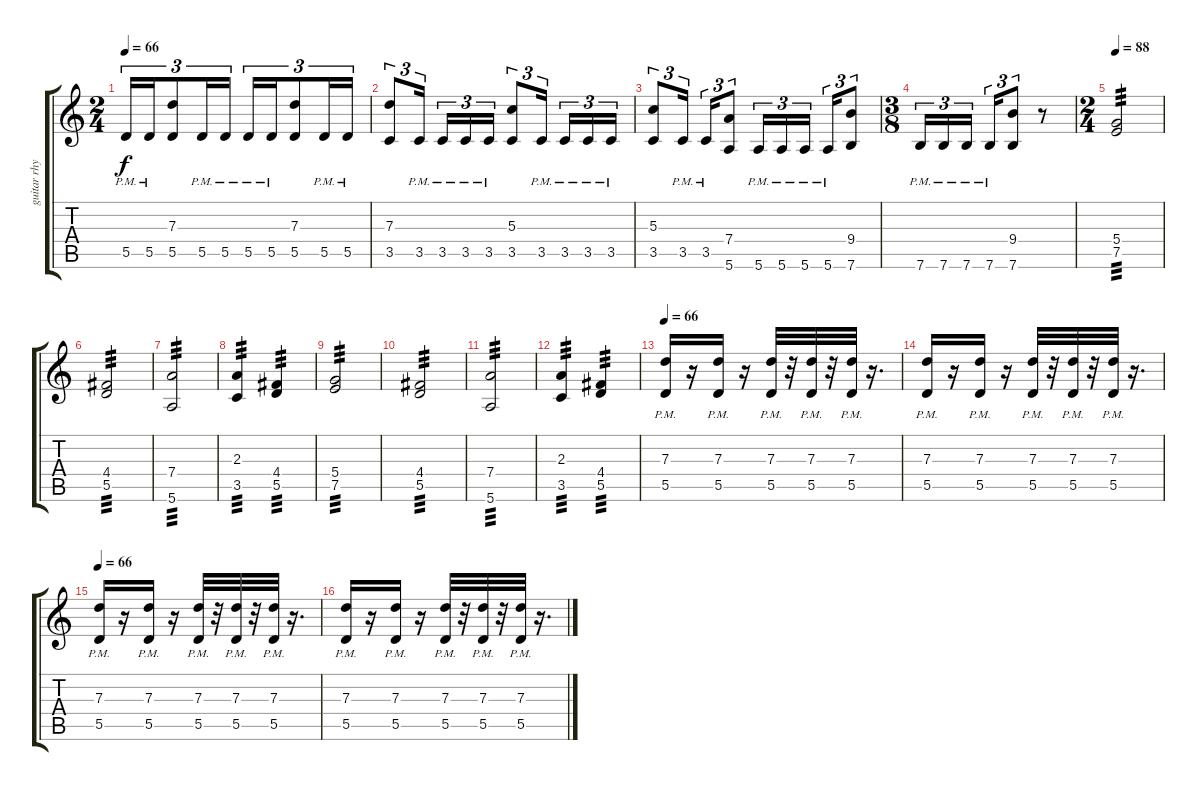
\track ("guitar rhythm right" "guitar rhy") {instrument distortionguitar}
\staff {score tabs}
\tuning (E4 B3 G3 D3 A2 E2) {hide}
\ts (2 4)
\tempo 66
\clef g2
\ks c
5.5{pm}.16{tu (3 2) dy f} 5.5{pm}.16{tu (3 2)} (7.3 5.5).8{tu (3 2)} 5.5{pm}.16{tu (3 2)} 5.5{pm}.16{tu (3 2)} 5.5{pm}.16{tu (3 2)} 5.5{pm}.16{tu (3 2)} (7.3 5.5).8{tu (3 2)} 5.5{pm}.16{tu (3 2)} 5.5{pm}.16{tu (3 2)} |
(7.3 3.5).8{tu (3 2)} 3.5{pm}.16{tu (3 2) beam splitsecondary} 3.5{pm}.16{tu (3 2)} 3.5{pm}.16{tu (3 2)} 3.5{pm}.16{tu (3 2)} (5.3 3.5).8{tu (3 2)} 3.5{pm}.16{tu (3 2) beam splitsecondary} 3.5{pm}.16{tu (3 2)} 3.5{pm}.16{tu (3 2)} 3.5{pm}.16{tu (3 2)} |
(5.3 3.5).8{tu (3 2)} 3.5{pm}.16{tu (3 2) beam splitsecondary} 3.5{pm}.16{tu (3 2)} (7.4 5.6).8{tu (3 2)} 5.6{pm}.16{tu (3 2)} 5.6{pm}.16{tu (3 2)} 5.6{pm}.16{tu (3 2) beam splitsecondary} 5.6{pm}.16{tu (3 2)} (9.4 7.6).8{tu (3 2)} |
\ts (3 8)
7.6{pm}.16{tu (3 2)} 7.6{pm}.16{tu (3 2)} 7.6{pm}.16{tu (3 2)} 7.6{pm}.16{tu (3 2)} (9.4 7.6).8{tu (3 2)} r.8 |
\ts (2 4)
\tempo 88
(5.4 7.5).2{tp 3} |
(4.4 5.5).2{tp 3} |
(7.4 5.6).2{tp 3} |
(2.3 3.5).4{tp 3} (4.4 5.5).4{tp 3} |
(5.4 7.5).2{tp 3} |
(4.4 5.5).2{tp 3} |
(7.4 5.6).2{tp 3} |
(2.3 3.5).4{tp 3} (4.4 5.5).4{tp 3} |
\tempo 66
(7.3{pm} 5.5{pm}).16 r.16 (7.3{pm} 5.5{pm}).16 r.16 (7.3{pm} 5.5{pm}).32 r.32 (7.3{pm} 5.5{pm}).32 r.32 (7.3{pm} 5.5{pm}).32 r.16{d} |
(7.3{pm} 5.5{pm}).16 r.16 (7.3{pm} 5.5{pm}).16 r.16 (7.3{pm} 5.5{pm}).32 r.32 (7.3{pm} 5.5{pm}).32 r.32 (7.3{pm} 5.5{pm}).32 r.16{d} |
\tempo 66
(7.3{pm} 5.5{pm}).16 r.16 (7.3{pm} 5.5{pm}).16 r.16 (7.3{pm} 5.5{pm}).32 r.32 (7.3{pm} 5.5{pm}).32 r.32 (7.3{pm} 5.5{pm}).32 r.16{d} |
(7.3{pm} 5.5{pm}).16 r.16 (7.3{pm} 5.5{pm}).16 r.16 (7.3{pm} 5.5{pm}).32 r.32 (7.3{pm} 5.5{pm}).32 r.32 (7.3{pm} 5.5{pm}).32 r.16{d}
